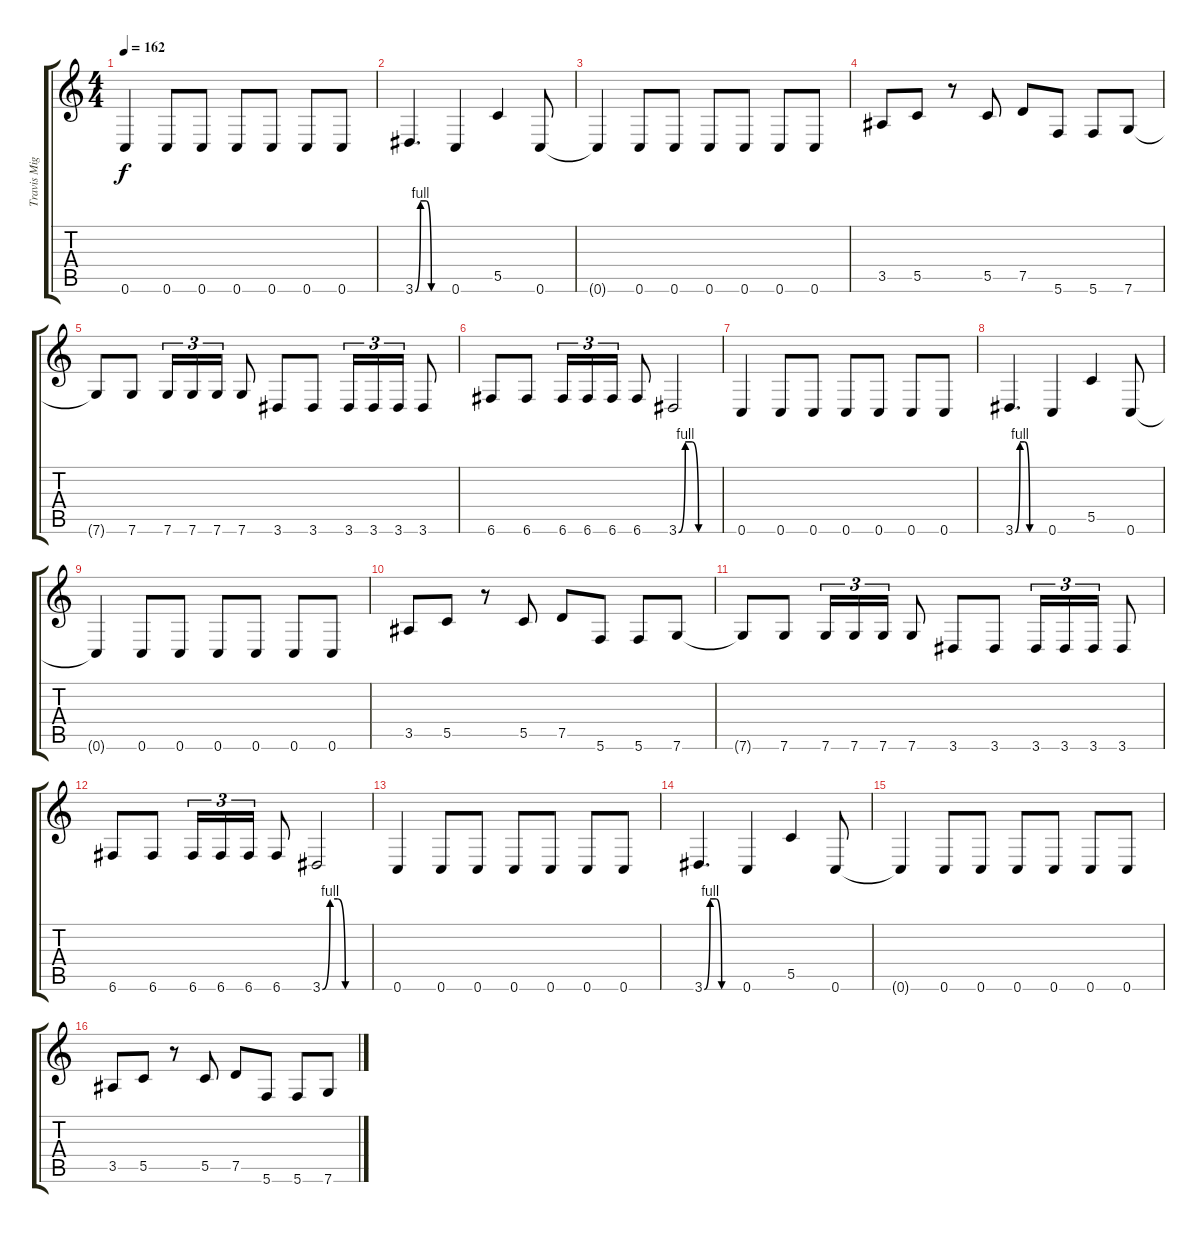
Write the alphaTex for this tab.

\track ("Travis Miguel" "Travis Mig") {instrument distortionguitar}
\staff {score tabs}
\tuning (D4 A3 F3 C3 G2 C2) {hide}
\ts (4 4)
\tempo 162
\clef g2
\ks c
0.6.4{dy f} 0.6.8 0.6.8 0.6.8 0.6.8 0.6.8 0.6.8 |
3.6{be (custom 0 0 10 4 20 4 30 0 60 0)}.4{d} 0.6.4 5.5.4 0.6.8 |
0.6{t}.4 0.6.8 0.6.8 0.6.8 0.6.8 0.6.8 0.6.8 |
3.5.8 5.5.8 r.8 5.5.8 7.5.8 5.6.8 5.6.8 7.6.8 |
7.6{t}.8 7.6.8 7.6.16{tu (3 2)} 7.6.16{tu (3 2)} 7.6.16{tu (3 2)} 7.6.8 3.6.8 3.6.8 3.6.16{tu (3 2)} 3.6.16{tu (3 2)} 3.6.16{tu (3 2)} 3.6.8 |
6.6.8 6.6.8 6.6.16{tu (3 2)} 6.6.16{tu (3 2)} 6.6.16{tu (3 2)} 6.6.8 3.6{be (custom 0 0 10 4 20 4 30 0 60 0)}.2 |
0.6.4 0.6.8 0.6.8 0.6.8 0.6.8 0.6.8 0.6.8 |
3.6{be (custom 0 0 10 4 20 4 30 0 60 0)}.4{d} 0.6.4 5.5.4 0.6.8 |
0.6{t}.4 0.6.8 0.6.8 0.6.8 0.6.8 0.6.8 0.6.8 |
3.5.8 5.5.8 r.8 5.5.8 7.5.8 5.6.8 5.6.8 7.6.8 |
7.6{t}.8 7.6.8 7.6.16{tu (3 2)} 7.6.16{tu (3 2)} 7.6.16{tu (3 2)} 7.6.8 3.6.8 3.6.8 3.6.16{tu (3 2)} 3.6.16{tu (3 2)} 3.6.16{tu (3 2)} 3.6.8 |
6.6.8 6.6.8 6.6.16{tu (3 2)} 6.6.16{tu (3 2)} 6.6.16{tu (3 2)} 6.6.8 3.6{be (custom 0 0 10 4 20 4 30 0 60 0)}.2 |
0.6.4 0.6.8 0.6.8 0.6.8 0.6.8 0.6.8 0.6.8 |
3.6{be (custom 0 0 10 4 20 4 30 0 60 0)}.4{d} 0.6.4 5.5.4 0.6.8 |
0.6{t}.4 0.6.8 0.6.8 0.6.8 0.6.8 0.6.8 0.6.8 |
3.5.8 5.5.8 r.8 5.5.8 7.5.8 5.6.8 5.6.8 7.6.8
